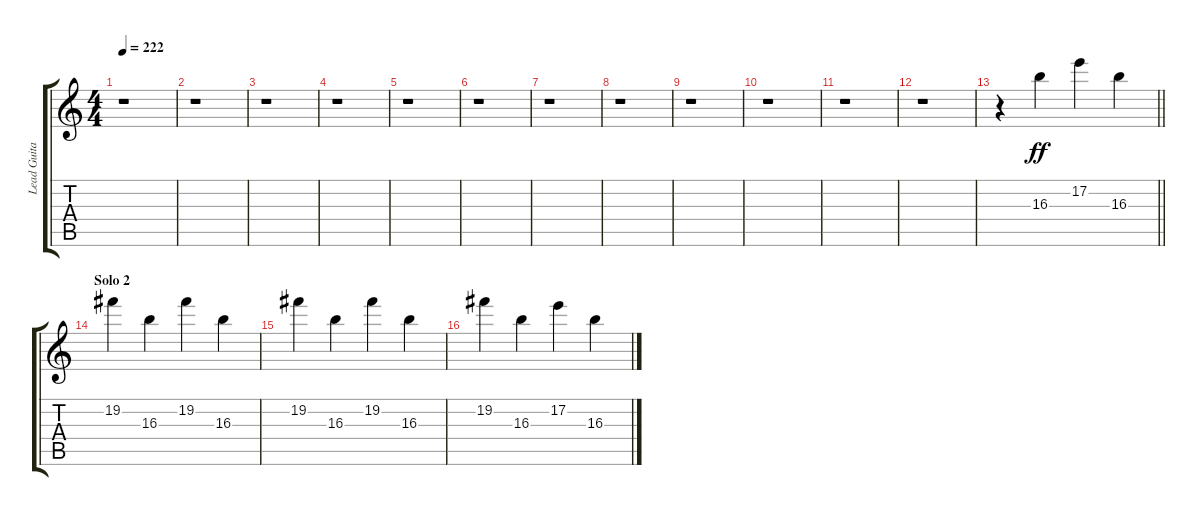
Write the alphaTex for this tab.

\track ("Lead Guitar" "Lead Guita") {instrument overdrivenguitar}
\staff {score tabs}
\tuning (E4 B3 G3 D3 A2 E2) {hide}
\ts (4 4)
\tempo 222
\clef g2
\ks c
r.1{dy ff} |
r.1 |
r.1 |
r.1 |
r.1 |
r.1 |
r.1 |
r.1 |
r.1 |
r.1 |
r.1 |
r.1 |
\barLineRight lightlight
r.4 16.3.4 17.2.4 16.3.4 |
\section ("" "Solo 2")
19.2.4 16.3.4 19.2.4 16.3.4 |
19.2.4 16.3.4 19.2.4 16.3.4 |
19.2.4 16.3.4 17.2.4 16.3.4
